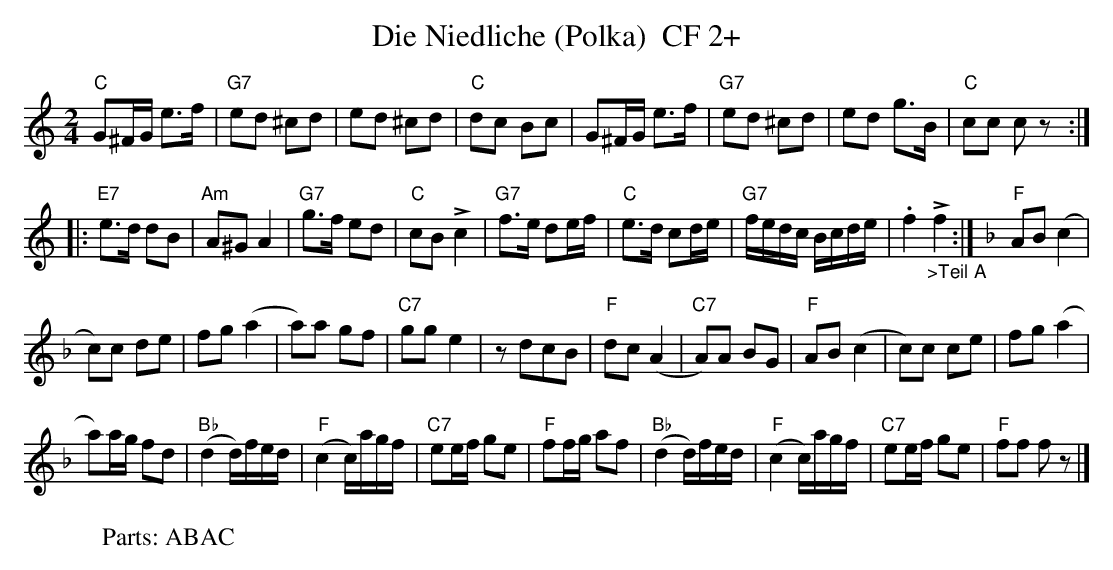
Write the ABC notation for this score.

X:1
T:Die Niedliche (Polka)  CF 2+
M:2/4
L:1/8
K:C %%MIDI gchordon
"C"G^F/2G/2 e>f | "G7"ed ^cd | ed ^cd | "C"dc Bc | G^F/2G/2 e>f | "G7"ed ^cd | \
ed g>B | "C"cc cz ::
 "E7"e>d dB | "Am"A^GA2 | "G7"g>f ed | "C"cB !>!c2 | "G7"f>e de/2f/2 | \
"C"e>d cd/2e/2 | "G7"f/2e/2d/2c/2 B/2c/2d/2e/2 | .f2"_>Teil A"!>!f2 :| [K:F] "F"AB(c2 |
 c)c de | \
fg(a2 | a)a gf | "C7"gge2 | zdcB | "F"dc(A2 | "C7"A)A BG | \
"F"AB(c2 | c)c ce | fg(a2 |
 a)a/2g/2 fd | ("Bb"d2 d/2)f/2e/2d/2 | ("F"c2c/2)a/2g/2f/2 | \
"C7"ee/2f/2 ge | "F"ff/2g/2 af | ("Bb"d2 d/2)f/2e/2d/2 | ("F"c2 c/2)a/2g/2f/2 | "C7"ee/2f/2 ge | "F"ff fz |]
W:Parts: ABAC
